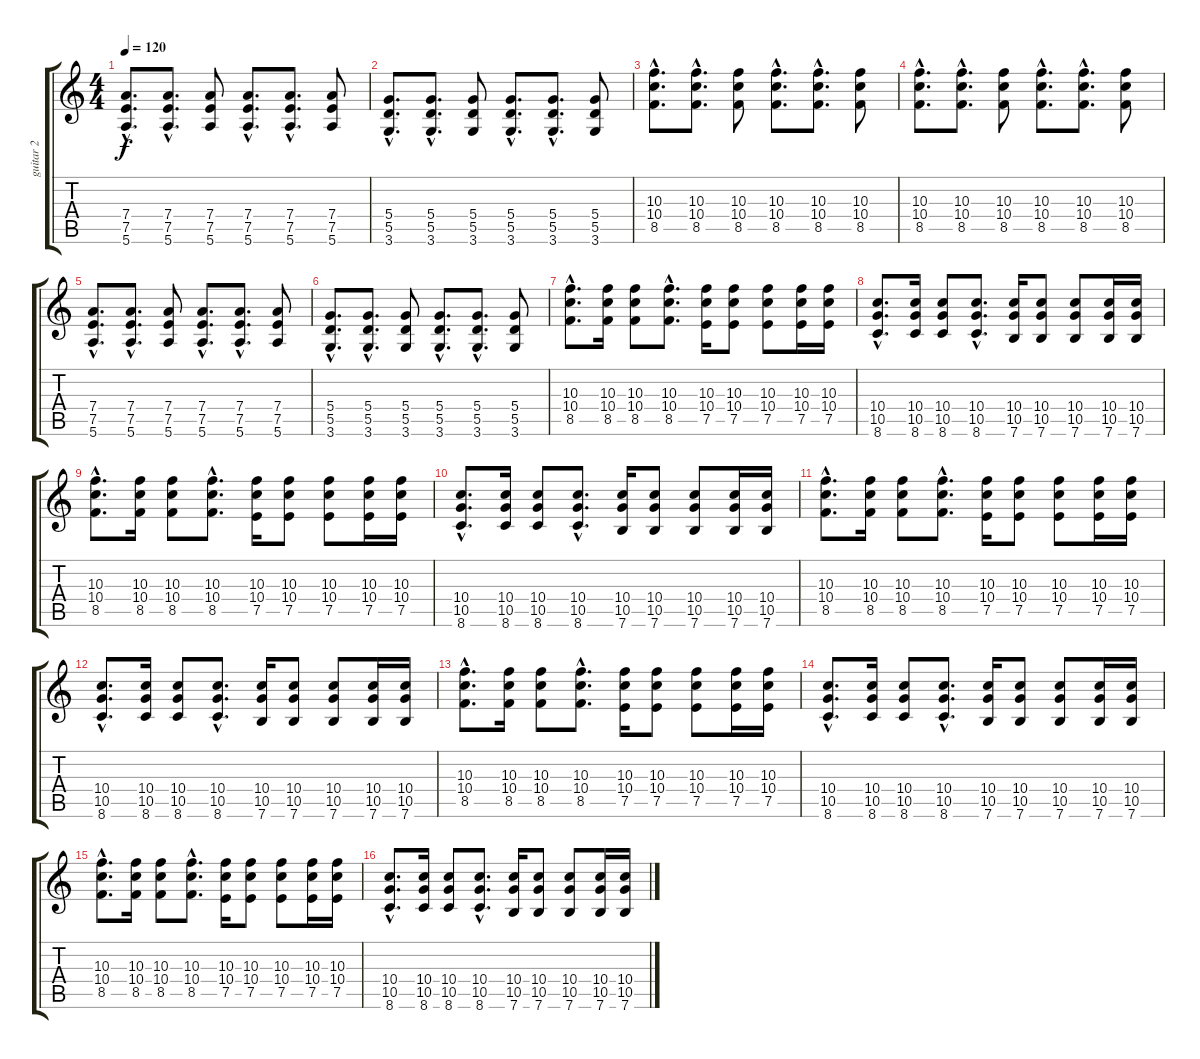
\track ("guitar 2" "guitar 2") {instrument overdrivenguitar}
\staff {score tabs}
\tuning (E4 B3 G3 D3 A2 E2) {hide}
\ts (4 4)
\tempo 120
\clef g2
\ks c
(7.4{hac} 7.5{hac} 5.6{hac}).8{d dy f} (7.4{hac} 7.5{hac} 5.6{hac}).8{d} (7.4 7.5 5.6).8 (7.4{hac} 7.5{hac} 5.6{hac}).8{d} (7.4{hac} 7.5{hac} 5.6{hac}).8{d} (7.4 7.5 5.6).8 |
(5.4{hac} 5.5{hac} 3.6{hac}).8{d} (5.4{hac} 5.5{hac} 3.6{hac}).8{d} (5.4 5.5 3.6).8 (5.4{hac} 5.5{hac} 3.6{hac}).8{d} (5.4{hac} 5.5{hac} 3.6{hac}).8{d} (5.4 5.5 3.6).8 |
(10.3{hac} 10.4{hac} 8.5{hac}).8{d} (10.3{hac} 10.4{hac} 8.5{hac}).8{d} (10.3 10.4 8.5).8 (10.3{hac} 10.4{hac} 8.5{hac}).8{d} (10.3{hac} 10.4{hac} 8.5{hac}).8{d} (10.3 10.4 8.5).8 |
(10.3{hac} 10.4{hac} 8.5{hac}).8{d} (10.3{hac} 10.4{hac} 8.5{hac}).8{d} (10.3 10.4 8.5).8 (10.3{hac} 10.4{hac} 8.5{hac}).8{d} (10.3{hac} 10.4{hac} 8.5{hac}).8{d} (10.3 10.4 8.5).8 |
(7.4{hac} 7.5{hac} 5.6{hac}).8{d} (7.4{hac} 7.5{hac} 5.6{hac}).8{d} (7.4 7.5 5.6).8 (7.4{hac} 7.5{hac} 5.6{hac}).8{d} (7.4{hac} 7.5{hac} 5.6{hac}).8{d} (7.4 7.5 5.6).8 |
(5.4{hac} 5.5{hac} 3.6{hac}).8{d} (5.4{hac} 5.5{hac} 3.6{hac}).8{d} (5.4 5.5 3.6).8 (5.4{hac} 5.5{hac} 3.6{hac}).8{d} (5.4{hac} 5.5{hac} 3.6{hac}).8{d} (5.4 5.5 3.6).8 |
(10.3{hac} 10.4{hac} 8.5{hac}).8{d} (10.3 10.4 8.5).16 (10.3 10.4 8.5).8 (10.3{hac} 10.4{hac} 8.5{hac}).8{d} (10.3 10.4 7.5).16 (10.3 10.4 7.5).8 (10.3 10.4 7.5).8 (10.3 10.4 7.5).16 (10.3 10.4 7.5).16 |
(10.4{hac} 10.5{hac} 8.6{hac}).8{d} (10.4 10.5 8.6).16 (10.4 10.5 8.6).8 (10.4{hac} 10.5{hac} 8.6{hac}).8{d} (10.4 10.5 7.6).16 (10.4 10.5 7.6).8 (10.4 10.5 7.6).8 (10.4 10.5 7.6).16 (10.4 10.5 7.6).16 |
(10.3{hac} 10.4{hac} 8.5{hac}).8{d} (10.3 10.4 8.5).16 (10.3 10.4 8.5).8 (10.3{hac} 10.4{hac} 8.5{hac}).8{d} (10.3 10.4 7.5).16 (10.3 10.4 7.5).8 (10.3 10.4 7.5).8 (10.3 10.4 7.5).16 (10.3 10.4 7.5).16 |
(10.4{hac} 10.5{hac} 8.6{hac}).8{d} (10.4 10.5 8.6).16 (10.4 10.5 8.6).8 (10.4{hac} 10.5{hac} 8.6{hac}).8{d} (10.4 10.5 7.6).16 (10.4 10.5 7.6).8 (10.4 10.5 7.6).8 (10.4 10.5 7.6).16 (10.4 10.5 7.6).16 |
(10.3{hac} 10.4{hac} 8.5{hac}).8{d} (10.3 10.4 8.5).16 (10.3 10.4 8.5).8 (10.3{hac} 10.4{hac} 8.5{hac}).8{d} (10.3 10.4 7.5).16 (10.3 10.4 7.5).8 (10.3 10.4 7.5).8 (10.3 10.4 7.5).16 (10.3 10.4 7.5).16 |
(10.4{hac} 10.5{hac} 8.6{hac}).8{d} (10.4 10.5 8.6).16 (10.4 10.5 8.6).8 (10.4{hac} 10.5{hac} 8.6{hac}).8{d} (10.4 10.5 7.6).16 (10.4 10.5 7.6).8 (10.4 10.5 7.6).8 (10.4 10.5 7.6).16 (10.4 10.5 7.6).16 |
(10.3{hac} 10.4{hac} 8.5{hac}).8{d} (10.3 10.4 8.5).16 (10.3 10.4 8.5).8 (10.3{hac} 10.4{hac} 8.5{hac}).8{d} (10.3 10.4 7.5).16 (10.3 10.4 7.5).8 (10.3 10.4 7.5).8 (10.3 10.4 7.5).16 (10.3 10.4 7.5).16 |
(10.4{hac} 10.5{hac} 8.6{hac}).8{d} (10.4 10.5 8.6).16 (10.4 10.5 8.6).8 (10.4{hac} 10.5{hac} 8.6{hac}).8{d} (10.4 10.5 7.6).16 (10.4 10.5 7.6).8 (10.4 10.5 7.6).8 (10.4 10.5 7.6).16 (10.4 10.5 7.6).16 |
(10.3{hac} 10.4{hac} 8.5{hac}).8{d} (10.3 10.4 8.5).16 (10.3 10.4 8.5).8 (10.3{hac} 10.4{hac} 8.5{hac}).8{d} (10.3 10.4 7.5).16 (10.3 10.4 7.5).8 (10.3 10.4 7.5).8 (10.3 10.4 7.5).16 (10.3 10.4 7.5).16 |
(10.4{hac} 10.5{hac} 8.6{hac}).8{d} (10.4 10.5 8.6).16 (10.4 10.5 8.6).8 (10.4{hac} 10.5{hac} 8.6{hac}).8{d} (10.4 10.5 7.6).16 (10.4 10.5 7.6).8 (10.4 10.5 7.6).8 (10.4 10.5 7.6).16 (10.4 10.5 7.6).16
